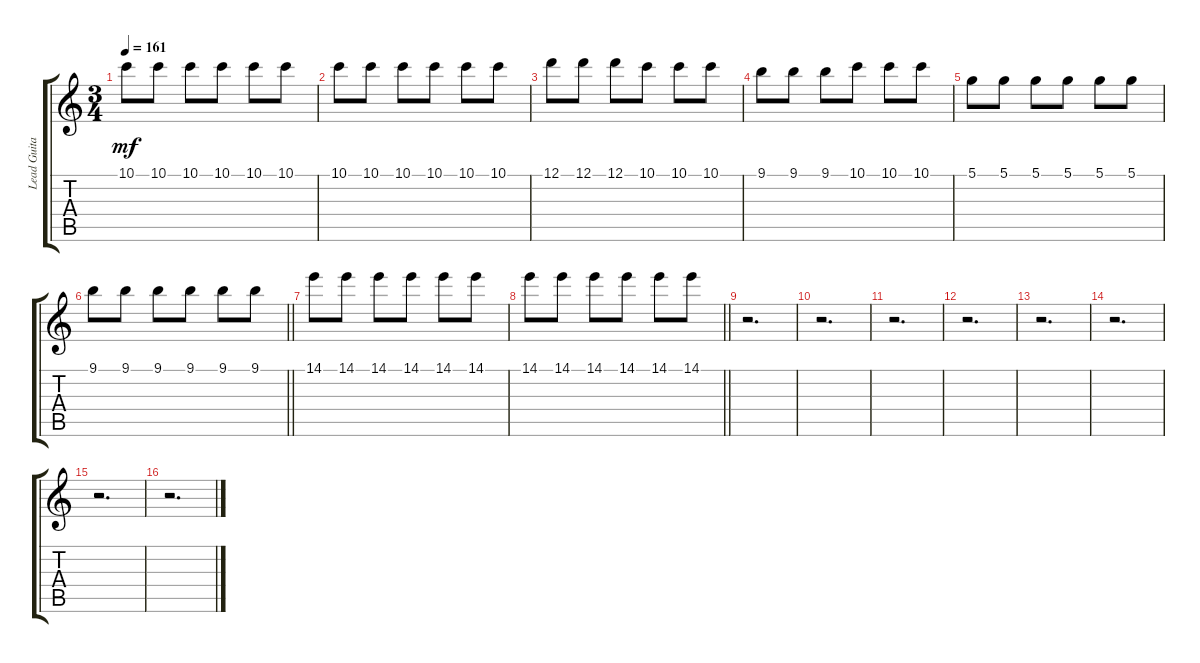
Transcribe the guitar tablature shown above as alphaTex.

\track ("Lead Guitar - Duke Kitchens" "Lead Guita") {instrument overdrivenguitar}
\staff {score tabs}
\tuning (D4 A3 F3 C3 G2 C2) {hide}
\ts (3 4)
\tempo 161
\clef g2
\ks c
10.1.8{dy mf} 10.1.8 10.1.8 10.1.8 10.1.8 10.1.8 |
10.1.8 10.1.8 10.1.8 10.1.8 10.1.8 10.1.8 |
12.1.8 12.1.8 12.1.8 10.1.8 10.1.8 10.1.8 |
9.1.8 9.1.8 9.1.8 10.1.8 10.1.8 10.1.8 |
5.1.8 5.1.8 5.1.8 5.1.8 5.1.8 5.1.8 |
\barLineRight lightlight
9.1.8 9.1.8 9.1.8 9.1.8 9.1.8 9.1.8 |
14.1.8 14.1.8 14.1.8 14.1.8 14.1.8 14.1.8 |
\barLineRight lightlight
14.1.8 14.1.8 14.1.8 14.1.8 14.1.8 14.1.8 |
r.2{d} |
r.2{d} |
r.2{d} |
r.2{d} |
r.2{d} |
r.2{d} |
r.2{d} |
r.2{d}
